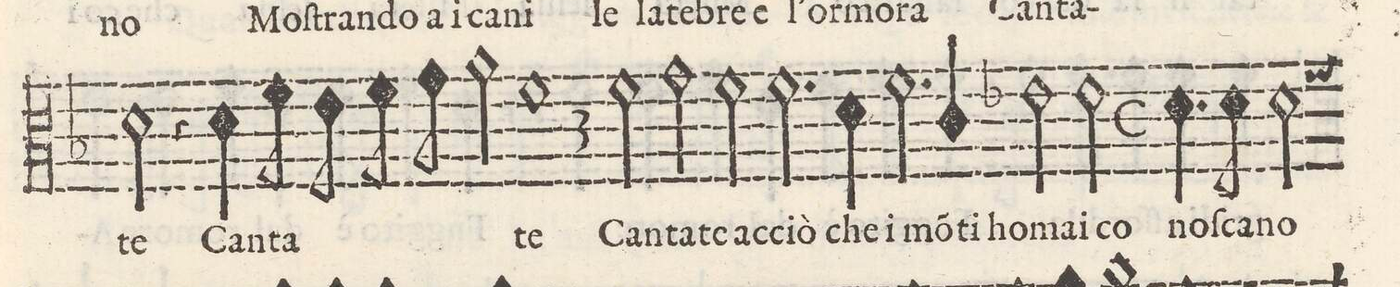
**kern	**text
*I"ALTO	*
*clefC3	*
*k[b-]	*
*met(C)	*
*M2/1	*
2d\	-te
4r	.
4d\	Can-
8f\	-ta-
8e\	.
8f\	.
8g\	.
2a\	.
=14-	=14-
1f	-te
=15-	=15-
*M3/2	*
*met(3)	*
2f\	Can-
2g\	-ta-
2f\	-te ac-
=16-	=16-
2.f\	-ciò
4d\	che i
2.f\	mon-
=17-	=17-
4c/	-ti ho-
2e-X\	-mai-
2e-\	-co
=18-	=18-
*M2/1	*
*met(C)	*
*mmet(c)	*
4.d\	noſ-
8d\	-ca-
2d\	-no
*-	*-
